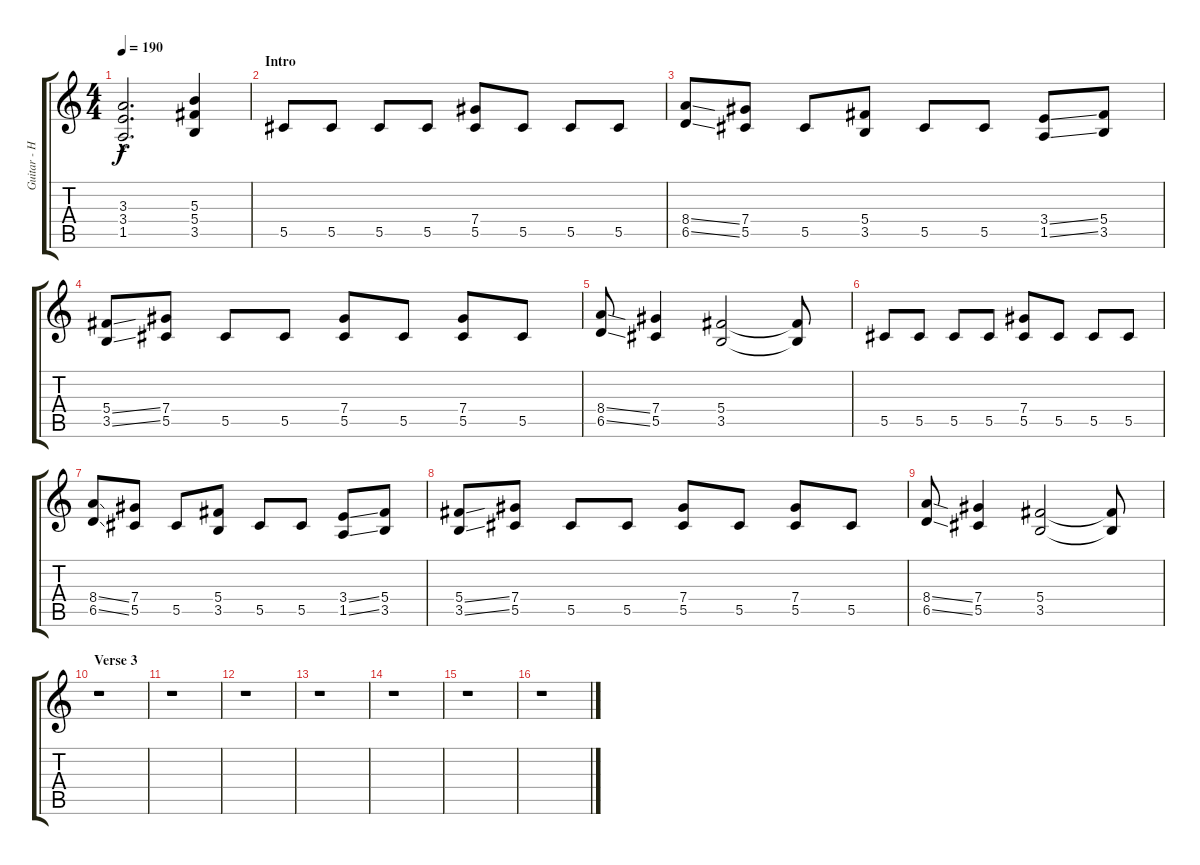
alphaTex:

\track ("Guitar - Henjo Richter" "Guitar - H") {instrument overdrivenguitar}
\staff {score tabs}
\tuning (Eb4 Bb3 Gb3 Db3 Ab2 Eb2) {hide}
\ts (4 4)
\tempo 190
\clef g2
\ks c
(3.3{hac} 3.4{hac} 1.5{hac}).2{d dy f} (5.3 5.4 3.5).4 |
\section ("" "Intro")
5.5.8 5.5.8 5.5.8 5.5.8 (7.4 5.5).8 5.5.8 5.5.8 5.5.8 |
(8.4{ss} 6.5{ss}).8 (7.4 5.5).8 5.5.8 (5.4 3.5).8 5.5.8 5.5.8 (3.4{ss} 1.5{ss}).8 (5.4 3.5).8 |
(5.4{ss} 3.5{ss}).8 (7.4 5.5).8 5.5.8 5.5.8 (7.4 5.5).8 5.5.8 (7.4 5.5).8 5.5.8 |
(8.4{ss} 6.5{ss}).8 (7.4 5.5).4 (5.4 3.5).2 (5.4{t} 3.5{t}).8 |
5.5.8 5.5.8 5.5.8 5.5.8 (7.4 5.5).8 5.5.8 5.5.8 5.5.8 |
(8.4{ss} 6.5{ss}).8 (7.4 5.5).8 5.5.8 (5.4 3.5).8 5.5.8 5.5.8 (3.4{ss} 1.5{ss}).8 (5.4 3.5).8 |
(5.4{ss} 3.5{ss}).8 (7.4 5.5).8 5.5.8 5.5.8 (7.4 5.5).8 5.5.8 (7.4 5.5).8 5.5.8 |
(8.4{ss} 6.5{ss}).8 (7.4 5.5).4 (5.4 3.5).2 (5.4{t} 3.5{t}).8 |
\section ("" "Verse 3")
r.1 |
r.1 |
r.1 |
r.1 |
r.1 |
r.1 |
r.1
